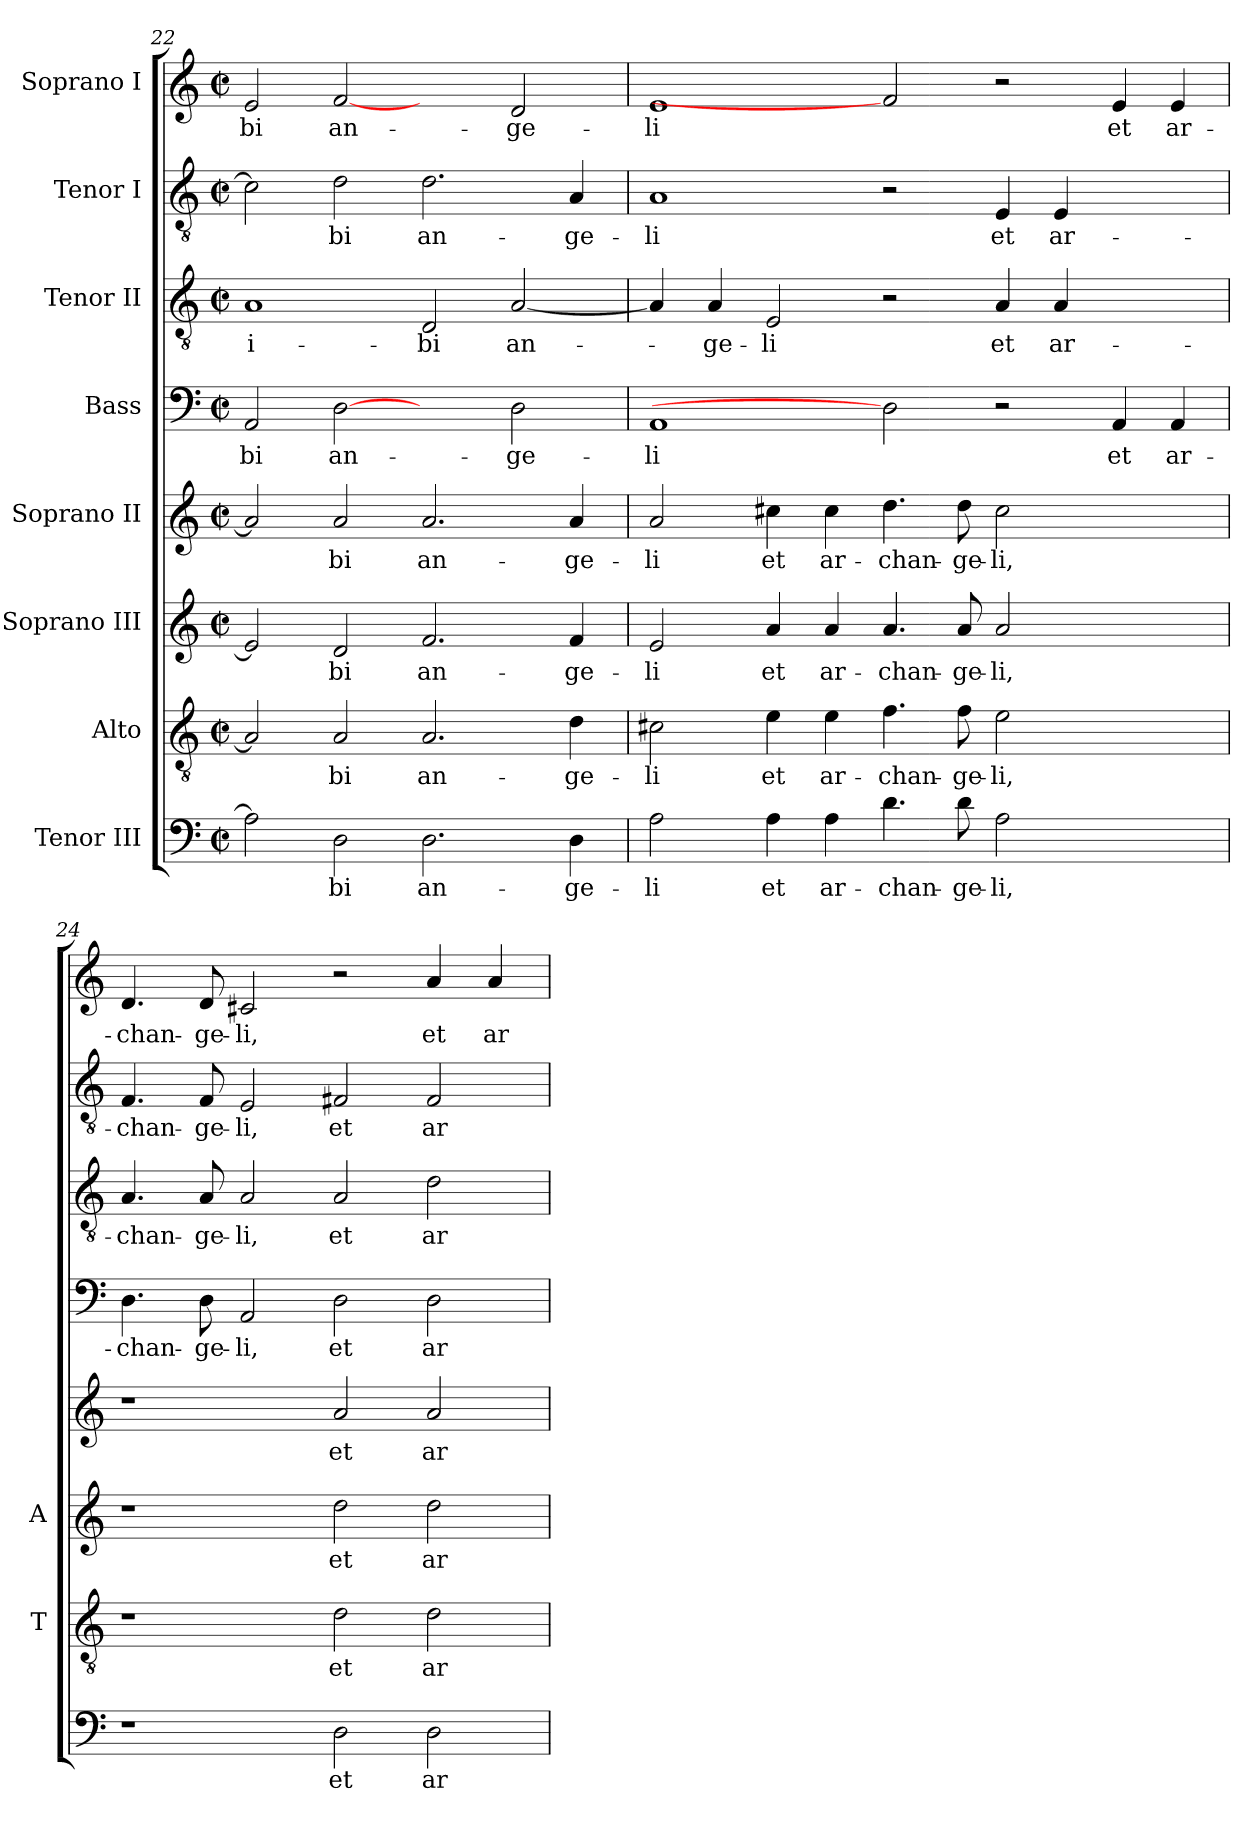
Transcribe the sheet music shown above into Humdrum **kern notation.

**kern	**text	**kern	**text	**kern	**text	**kern	**text	**kern	**text	**kern	**text	**kern	**text	**kern	**text
*part8	*part8	*part7	*part7	*part6	*part6	*part5	*part5	*part4	*part4	*part3	*part3	*part2	*part2	*part1	*part1
*staff8	*staff8	*staff7	*staff7	*staff6	*staff6	*staff5	*staff5	*staff4	*staff4	*staff3	*staff3	*staff2	*staff2	*staff1	*staff1
*I"Tenor III	*	*I"Alto	*	*I"Soprano III	*	*I"Soprano II	*	*I"Bass	*	*I"Tenor II	*	*I"Tenor I	*	*I"Soprano I	*
*	*	*I'T	*	*I'A	*	*	*	*	*	*	*	*	*	*	*
!!LO:LB:g=z
*clefF4	*	*clefGv2	*	*clefG2	*	*clefG2	*	*clefF4	*	*clefGv2	*	*clefGv2	*	*clefG2	*
*k[]	*	*k[]	*	*k[]	*	*k[]	*	*k[]	*	*k[]	*	*k[]	*	*k[]	*
*C:	*	*C:	*	*C:	*	*C:	*	*C:	*	*C:	*	*C:	*	*C:	*
*M2/2	*	*M2/2	*	*M2/2	*	*M2/2	*	*M2/2	*	*M2/2	*	*M2/2	*	*M2/2	*
*met(c|)	*	*met(c|)	*	*met(c|)	*	*met(c|)	*	*met(c|)	*	*met(c|)	*	*met(c|)	*	*met(c|)	*
=22	=22	=22	=22	=22	=22	=22	=22	=22	=22	=22	=22	=22	=22	=22	=22
!	!	!	!	!	!	!	!	!	!LO:LY:b	!	!LO:LY:b	!	!	!	!LO:LY:b
2A\]	.	2A/]	.	2e/]	.	2a/]	.	2AA/	-bi	1A	i-	2c#\]	.	2e/	-bi
!	!LO:LY:b	!	!LO:LY:b	!	!LO:LY:b	!	!LO:LY:b	!	!LO:LY:b	!	!	!	!LO:LY:b	!	!LO:LY:b
2D\	-bi	2A/	-bi	2d/	-bi	2a/	-bi	[2D	an-	.	.	2d\	-bi	[2f	an-
!	!LO:LY:b	!	!LO:LY:b	!	!LO:LY:b	!	!LO:LY:b	!	!	!	!LO:LY:b	!	!LO:LY:b	!	!
2.D\	an-	2.A/	an-	2.f/	an-	2.a/	an-	2ryy	.	2D/	-bi	2.d\	an-	2ryy	.
!	!	!	!	!	!	!	!	!	!LO:LY:b	!	!LO:LY:b	!	!	!	!LO:LY:b
.	.	.	.	.	.	.	.	2D\	-ge-	[<2A/	an-	.	.	2d/	-ge-
!	!LO:LY:b	!	!LO:LY:b	!	!LO:LY:b	!	!LO:LY:b	!	!	!	!	!	!LO:LY:b	!	!
4D\	-ge-	4d\	-ge-	4f/	-ge-	4a/	-ge-	.	.	.	.	4A/	-ge-	.	.
=23	=23	=23	=23	=23	=23	=23	=23	=23	=23	=23	=23	=23	=23	=23	=23
!	!LO:LY:b	!	!LO:LY:b	!	!LO:LY:b	!	!LO:LY:b	!	!LO:LY:b	!	!	!	!LO:LY:b	!	!LO:LY:b
2A\	-li	2c#X\	-li	2e/	-li	2a/	-li	1AA	-li	4A/]	.	1A	-li	1e	-li
!	!	!	!	!	!	!	!	!	!	!	!LO:LY:b	!	!	!	!
.	.	.	.	.	.	.	.	.	.	4A/	-ge-	.	.	.	.
!	!LO:LY:b	!	!LO:LY:b	!	!LO:LY:b	!	!LO:LY:b	!	!	!	!LO:LY:b	!	!	!	!
4A\	et	4e\	et	4a/	et	4cc#X\	et	.	.	2E/	-li	.	.	.	.
!	!LO:LY:b	!	!LO:LY:b	!	!LO:LY:b	!	!LO:LY:b	!	!	!	!	!	!	!	!
4A\	ar-	4e\	ar-	4a/	ar-	4cc#\	ar-	.	.	.	.	.	.	.	.
!	!LO:LY:b	!	!LO:LY:b	!	!LO:LY:b	!	!LO:LY:b	!	!	!	!	!	!	!	!
4.d\	-chan-	4.f\	-chan-	4.a/	-chan-	4.dd\	-chan-	2D]	.	2r	.	2r	.	2f]	.
!	!LO:LY:b	!	!LO:LY:b	!	!LO:LY:b	!	!LO:LY:b	!	!	!	!	!	!	!	!
8d\	-ge-	8f\	-ge-	8a/	-ge-	8dd\	-ge-	.	.	.	.	.	.	.	.
!	!LO:LY:b	!	!LO:LY:b	!	!LO:LY:b	!	!LO:LY:b	!	!	!	!LO:LY:b	!	!LO:LY:b	!	!
2A\	-li,	2e\	-li,	2a/	-li,	2cc#\	-li,	2r	.	4A/	et	4E/	et	2r	.
!	!	!	!	!	!	!	!	!	!	!	!LO:LY:b	!	!LO:LY:b	!	!
.	.	.	.	.	.	.	.	.	.	4A/	ar-	4E/	ar-	.	.
!	!	!	!	!	!	!	!	!	!LO:LY:b	!	!	!	!	!	!LO:LY:b
2ryy	.	2ryy	.	2ryy	.	2ryy	.	4AA/	et	2ryy	.	2ryy	.	4e/	et
!	!	!	!	!	!	!	!	!	!LO:LY:b	!	!	!	!	!	!LO:LY:b
.	.	.	.	.	.	.	.	4AA/	ar-	.	.	.	.	4e/	ar-
=24	=24	=24	=24	=24	=24	=24	=24	=24	=24	=24	=24	=24	=24	=24	=24
!	!	!	!	!	!	!	!	!	!LO:LY:b	!	!LO:LY:b	!	!LO:LY:b	!	!LO:LY:b
1r	.	1r	.	1r	.	1r	.	4.D\	-chan-	4.A/	-chan-	4.F/	-chan-	4.d/	-chan-
!	!	!	!	!	!	!	!	!	!LO:LY:b	!	!LO:LY:b	!	!LO:LY:b	!	!LO:LY:b
.	.	.	.	.	.	.	.	8D\	-ge-	8A/	-ge-	8F/	-ge-	8d/	-ge-
!	!	!	!	!	!	!	!	!	!LO:LY:b	!	!LO:LY:b	!	!LO:LY:b	!	!LO:LY:b
.	.	.	.	.	.	.	.	2AA/	-li,	2A/	-li,	2E/	-li,	2c#X/	-li,
!	!LO:LY:b	!	!LO:LY:b	!	!LO:LY:b	!	!LO:LY:b	!	!LO:LY:b	!	!LO:LY:b	!	!LO:LY:b	!	!
2D\	et	2d\	et	2dd\	et	2a/	et	2D\	et	2A/	et	2F#X/	et	2r	.
!	!LO:LY:b	!	!LO:LY:b	!	!LO:LY:b	!	!LO:LY:b	!	!LO:LY:b	!	!LO:LY:b	!	!LO:LY:b	!	!LO:LY:b
2D\	ar-	2d\	ar-	2dd\	ar-	2a/	ar-	2D\	ar-	2d\	ar-	2F#/	ar-	4a/	et
!	!	!	!	!	!	!	!	!	!	!	!	!	!	!	!LO:LY:b
.	.	.	.	.	.	.	.	.	.	.	.	.	.	4a/	ar-
=	=	=	=	=	=	=	=	=	=	=	=	=	=	=	=
*-	*-	*-	*-	*-	*-	*-	*-	*-	*-	*-	*-	*-	*-	*-	*-
